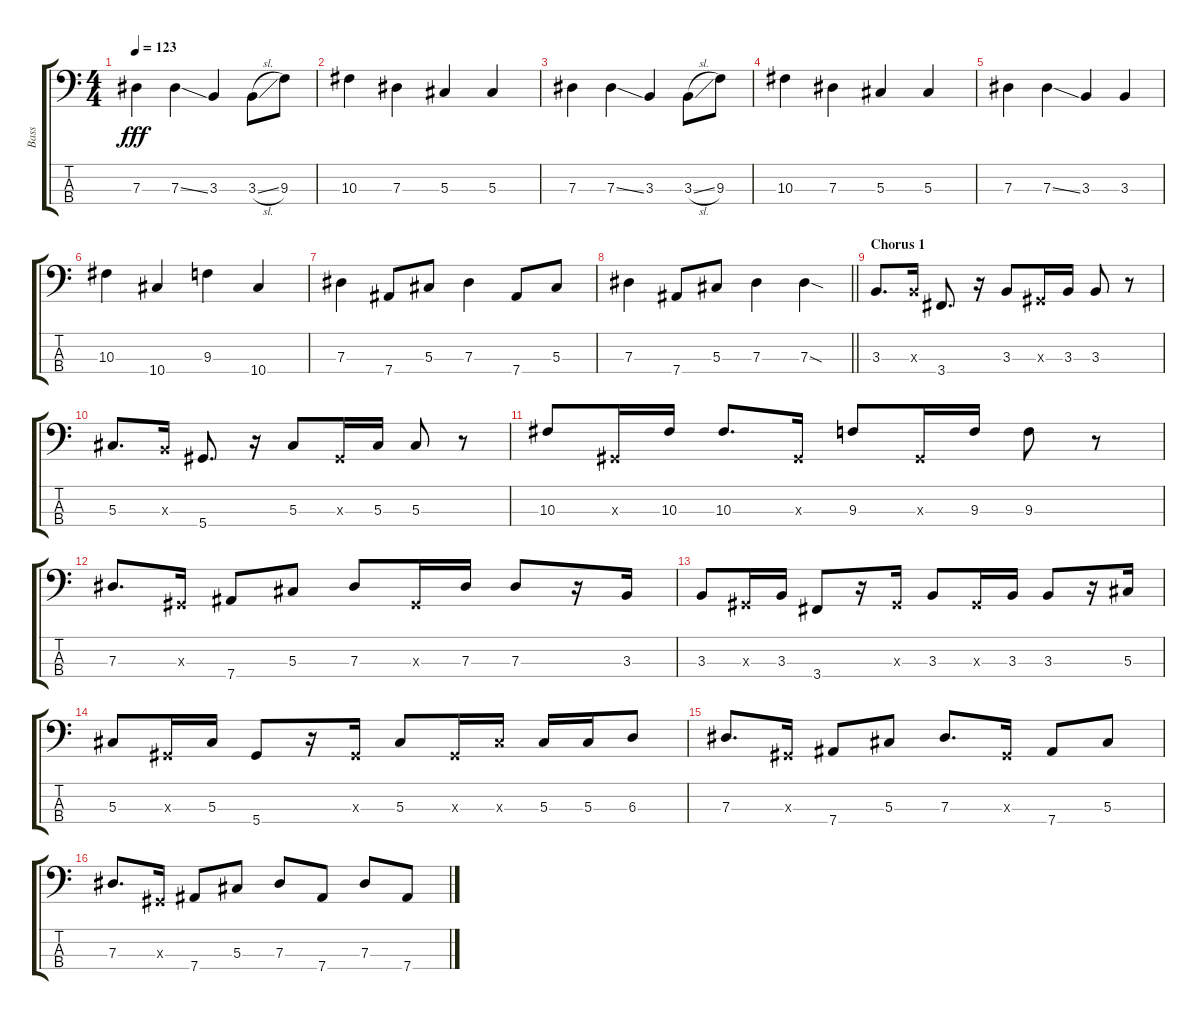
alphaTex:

\track ("Bass" "Bass") {instrument electricbasspick}
\staff {score tabs}
\tuning (Gb2 Db2 Ab1 Eb1) {hide}
\ts (4 4)
\tempo 123
\clef f4
\ks c
7.3.4{dy fff} 7.3{ss}.4 3.3.4 3.3{sl}.8 9.3.8 |
10.3.4 7.3.4 5.3.4 5.3.4 |
7.3.4 7.3{ss}.4 3.3.4 3.3{sl}.8 9.3.8 |
10.3.4 7.3.4 5.3.4 5.3.4 |
7.3.4 7.3{ss}.4 3.3.4 3.3.4 |
10.3.4 10.4.4 9.3.4 10.4.4 |
7.3.4 7.4.8 5.3.8 7.3.4 7.4.8 5.3.8 |
\barLineRight lightlight
7.3.4 7.4.8 5.3.8 7.3.4 7.3{sod}.4 |
\section ("" "Chorus 1")
3.3.8{d} 3.3{x}.16 3.4.8{d} r.16 3.3.8 0.3{x}.16 3.3.16 3.3.8 r.8 |
5.3.8{d} 3.3{x}.16 5.4.8{d} r.16 5.3.8 0.3{x}.16 5.3.16 5.3.8 r.8 |
10.3.8 0.3{x}.16 10.3.16 10.3.8{d} 0.3{x}.16 9.3.8 0.3{x}.16 9.3.16 9.3.8 r.8 |
7.3.8{d} 0.3{x}.16 7.4.8 5.3.8 7.3.8 0.3{x}.16 7.3.16 7.3.8 r.16 3.3.16 |
3.3.8 0.3{x}.16 3.3.16 3.4.8 r.16 0.3{x}.16 3.3.8 0.3{x}.16 3.3.16 3.3.8 r.16 5.3.16 |
5.3.8 0.3{x}.16 5.3.16 5.4.8 r.16 0.3{x}.16 5.3.8 0.3{x}.16 5.3{x}.16 5.3.16 5.3.16 6.3.8 |
7.3.8{d} 0.3{x}.16 7.4.8 5.3.8 7.3.8{d} 0.3{x}.16 7.4.8 5.3.8 |
7.3.8{d} 0.3{x}.16 7.4.8 5.3.8 7.3.8 7.4.8 7.3.8 7.4.8
